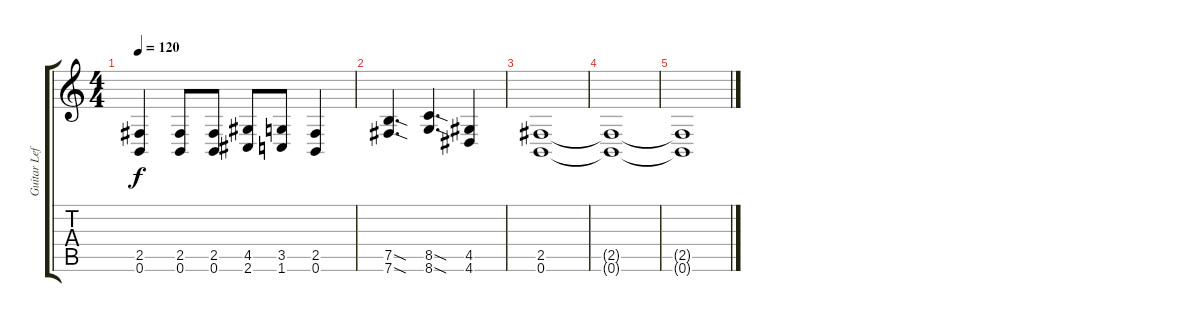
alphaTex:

\track ("Guitar Left" "Guitar Lef") {instrument overdrivenguitar}
\staff {score tabs}
\tuning (B3 Gb3 D3 A2 E2 B1) {hide}
\ts (4 4)
\tempo 120
\clef g2
\ks c
(2.5 0.6).4{dy f} (2.5 0.6).8 (2.5 0.6).8 (4.5 2.6).8 (3.5 1.6).8 (2.5 0.6).4 |
(7.5{sod} 7.6{sod}).4{d} (8.5{sod} 8.6{sod}).4{d} (4.5 4.6).4 |
(2.5 0.6).1 |
(2.5{t} 0.6{t}).1 |
(2.5{t} 0.6{t}).1
